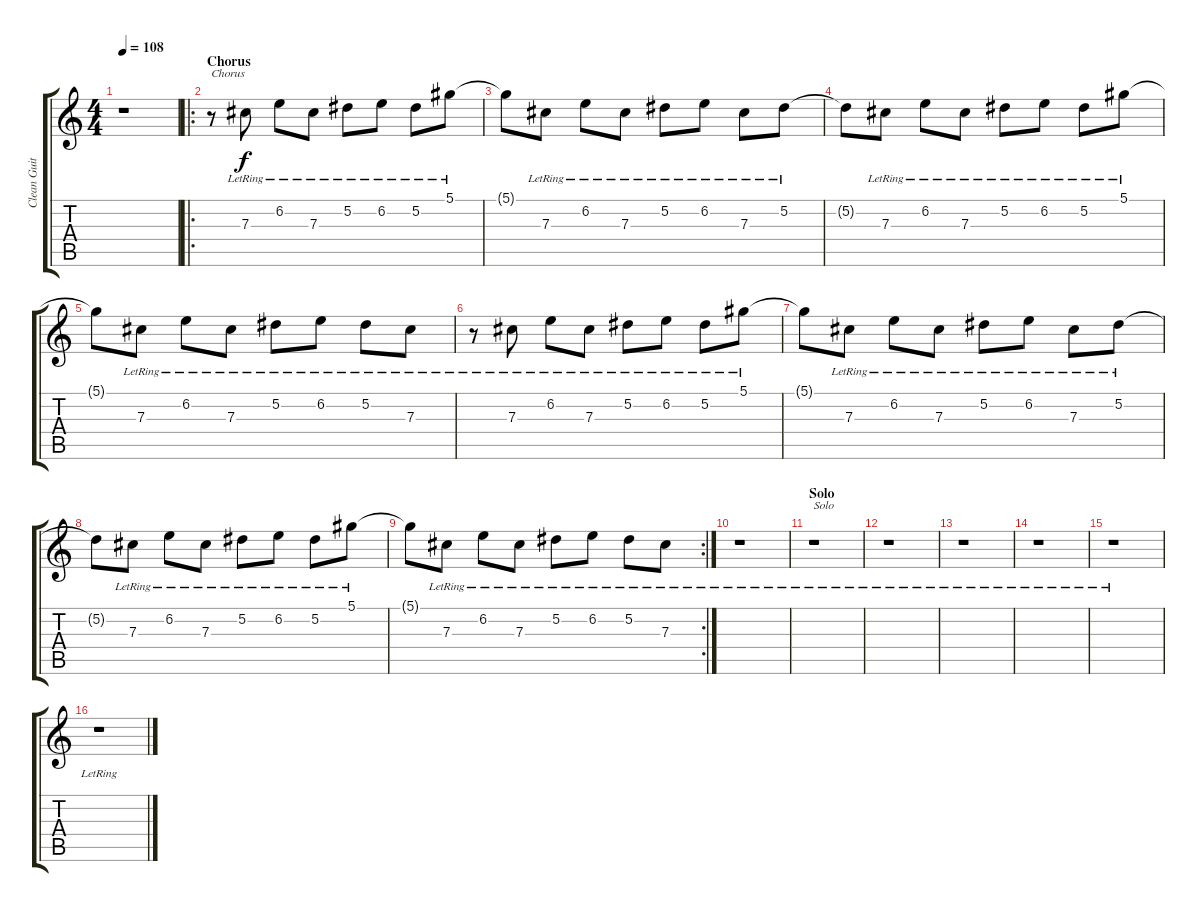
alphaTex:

\track ("Clean Guitar" "Clean Guit") {instrument electricguitarjazz}
\staff {score tabs}
\tuning (Eb4 Bb3 Gb3 Db3 Ab2 Eb2) {hide}
\ts (4 4)
\tempo 108
\clef g2
\ks c
r.1{dy f} |
\ro
\section ("" "Chorus")
r.8{txt "Chorus"} 7.3{lr}.8 6.2{lr}.8 7.3{lr}.8 5.2{lr}.8 6.2{lr}.8 5.2{lr}.8 5.1{lr}.8 |
5.1{t}.8 7.3{lr}.8 6.2{lr}.8 7.3{lr}.8 5.2{lr}.8 6.2{lr}.8 7.3{lr}.8 5.2{lr}.8 |
5.2{t}.8 7.3{lr}.8 6.2{lr}.8 7.3{lr}.8 5.2{lr}.8 6.2{lr}.8 5.2{lr}.8 5.1{lr}.8 |
5.1{t}.8 7.3{lr}.8 6.2{lr}.8 7.3{lr}.8 5.2{lr}.8 6.2{lr}.8 5.2{lr}.8 7.3{lr}.8 |
r.8 7.3{lr}.8 6.2{lr}.8 7.3{lr}.8 5.2{lr}.8 6.2{lr}.8 5.2{lr}.8 5.1{lr}.8 |
5.1{t}.8 7.3{lr}.8 6.2{lr}.8 7.3{lr}.8 5.2{lr}.8 6.2{lr}.8 7.3{lr}.8 5.2{lr}.8 |
5.2{t}.8 7.3{lr}.8 6.2{lr}.8 7.3{lr}.8 5.2{lr}.8 6.2{lr}.8 5.2{lr}.8 5.1{lr}.8 |
\rc 2
5.1{t}.8 7.3{lr}.8 6.2{lr}.8 7.3{lr}.8 5.2{lr}.8 6.2{lr}.8 5.2{lr}.8 7.3{lr}.8 |
r.1 |
\section ("" "Solo")
r.1{txt "Solo"} |
r.1 |
r.1 |
r.1 |
r.1 |
r.1
